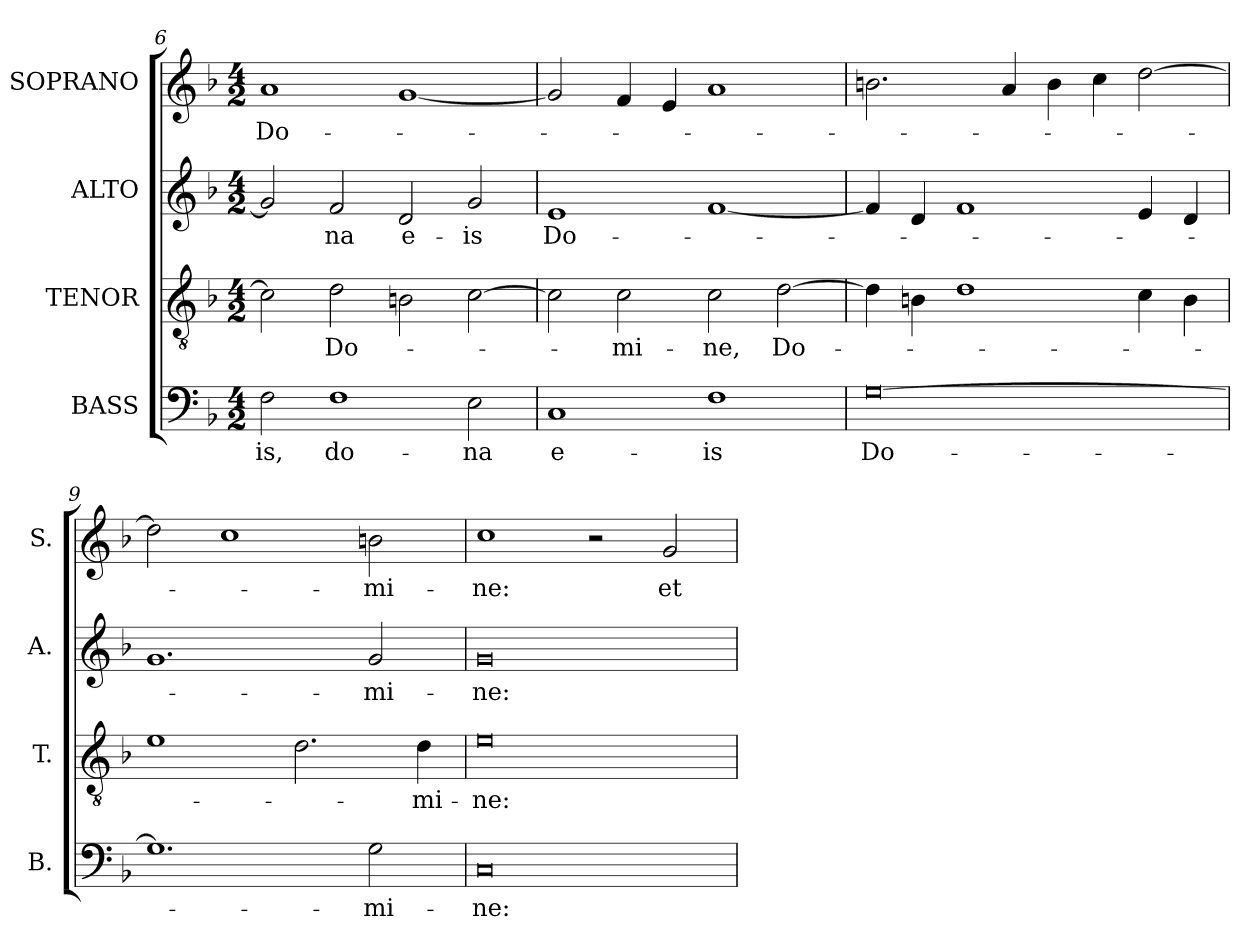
**kern	**text	**kern	**text	**kern	**text	**kern	**text
*part4	*part4	*part3	*part3	*part2	*part2	*part1	*part1
*staff4	*staff4	*staff3	*staff3	*staff2	*staff2	*staff1	*staff1
*I"BASS	*	*I"TENOR	*	*I"ALTO	*	*I"SOPRANO	*
*I'B.	*	*I'T.	*	*I'A.	*	*I'S.	*
*clefF4	*	*clefGv2	*	*clefG2	*	*clefG2	*
*	*	*ITrd7c12	*	*	*	*	*
*k[b-]	*	*k[b-]	*	*k[b-]	*	*k[b-]	*
*F:	*	*F:	*	*F:	*	*F:	*
*M4/2	*	*M4/2	*	*M4/2	*	*M4/2	*
=6	=6	=6	=6	=6	=6	=6	=6
!	!LO:LY:b:color=#000000	!	!	!	!	!	!
!	!	!	!	!	!	!	!LO:LY:b:color=#000000
2Fi\	-is,	2Ci\]	.	2gi/]	.	1ai	Do-
!	!LO:LY:b:color=#000000	!	!	!	!	!	!
!	!	!	!LO:LY:b:color=#000000	!	!	!	!
!	!	!	!	!	!LO:LY:b:color=#000000	!	!
1Fi	do-	2Di\	Do-	2fi/	-na	.	.
!	!	!	!	!	!LO:LY:b:color=#000000	!	!
.	.	2BBni\	.	2di/	e-	[1gi	.
!	!LO:LY:b:color=#000000	!	!	!	!	!	!
!	!	!	!	!	!LO:LY:b:color=#000000	!	!
2Ei\	-na	[2Ci\	.	2gi/	-is	.	.
=7	=7	=7	=7	=7	=7	=7	=7
!	!LO:LY:b:color=#000000	!	!	!	!	!	!
!	!	!	!	!	!LO:LY:b:color=#000000	!	!
1Ci	e-	2Ci\]	.	1ei	Do-	2gi/]	.
!	!	!	!LO:LY:b:color=#000000	!	!	!	!
.	.	2Ci\	-mi-	.	.	4fi/	.
.	.	.	.	.	.	4ei/	.
!	!LO:LY:b:color=#000000	!	!	!	!	!	!
!	!	!	!LO:LY:b:color=#000000	!	!	!	!
1Fi	-is	2Ci\	-ne,	[1fi	.	1ai	.
!	!	!	!LO:LY:b:color=#000000	!	!	!	!
.	.	[2Di\	Do-	.	.	.	.
!!LO:LB:g=z
=8	=8	=8	=8	=8	=8	=8	=8
!	!LO:LY:b:color=#000000	!	!	!	!	!	!
[0Gi	Do-	4Di\]	.	4fi/]	.	2.bni\	.
.	.	4BBni\	.	4di/	.	.	.
.	.	1Di	.	1fi	.	.	.
.	.	.	.	.	.	4ai/	.
.	.	.	.	.	.	4bi\	.
.	.	.	.	.	.	4cci\	.
.	.	4Ci\	.	4ei/	.	[2ddi\	.
.	.	4BBi\	.	4di/	.	.	.
=9	=9	=9	=9	=9	=9	=9	=9
1.Gi]	.	1Ei	.	1.gi	.	2ddi\]	.
.	.	.	.	.	.	1cci	.
.	.	2.Di\	.	.	.	.	.
!	!LO:LY:b:color=#000000	!	!	!	!	!	!
!	!	!	!	!	!LO:LY:b:color=#000000	!	!
!	!	!	!	!	!	!	!LO:LY:b:color=#000000
2Gi\	-mi-	.	.	2gi/	-mi-	2bni\	-mi-
!	!	!	!LO:LY:b:color=#000000	!	!	!	!
.	.	4Di\	-mi-	.	.	.	.
=10	=10	=10	=10	=10	=10	=10	=10
!	!LO:LY:b:color=#000000	!	!	!	!	!	!
!	!	!	!LO:LY:b:color=#000000	!	!	!	!
!	!	!	!	!	!LO:LY:b:color=#000000	!	!
!	!	!	!	!	!	!	!LO:LY:b:color=#000000
0Ci	-ne:	0Ei	-ne:	0gi	-ne:	1cci	-ne:
.	.	.	.	.	.	2r	.
!	!	!	!	!	!	!	!LO:LY:b:color=#000000
.	.	.	.	.	.	2gi/	et
=	=	=	=	=	=	=	=
*-	*-	*-	*-	*-	*-	*-	*-
